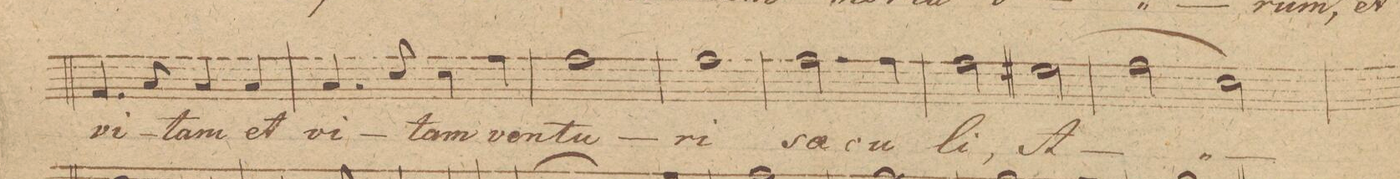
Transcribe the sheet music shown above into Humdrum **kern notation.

**kern	**text	**dynam
*I"Baſso 1mo	*	*
*clefF4	*	*
*k[]	*	*
*met(c|)	*	*
*M2/2	*	*
4.AA/	vi-	.
8C/	.	.
4C/	-tam	.
4C/	et	.
=123	=123	=123
4.C/	vi-	.
8E/	.	.
4E\	-tam	.
4A\	ven-	.
=124	=124	=124
1A	-tu-	.
=125	=125	=125
1A	-ri	.
=126	=126	=126
2.A\	sae-	.
4A\	-cu-	.
=127	=127	=127
2A\	-li,	.
(2G#X\	A-	.
=128	=128	=128
2A\	.	.
2E\)	.	.
=129	=129	=129
*-	*-	*-
